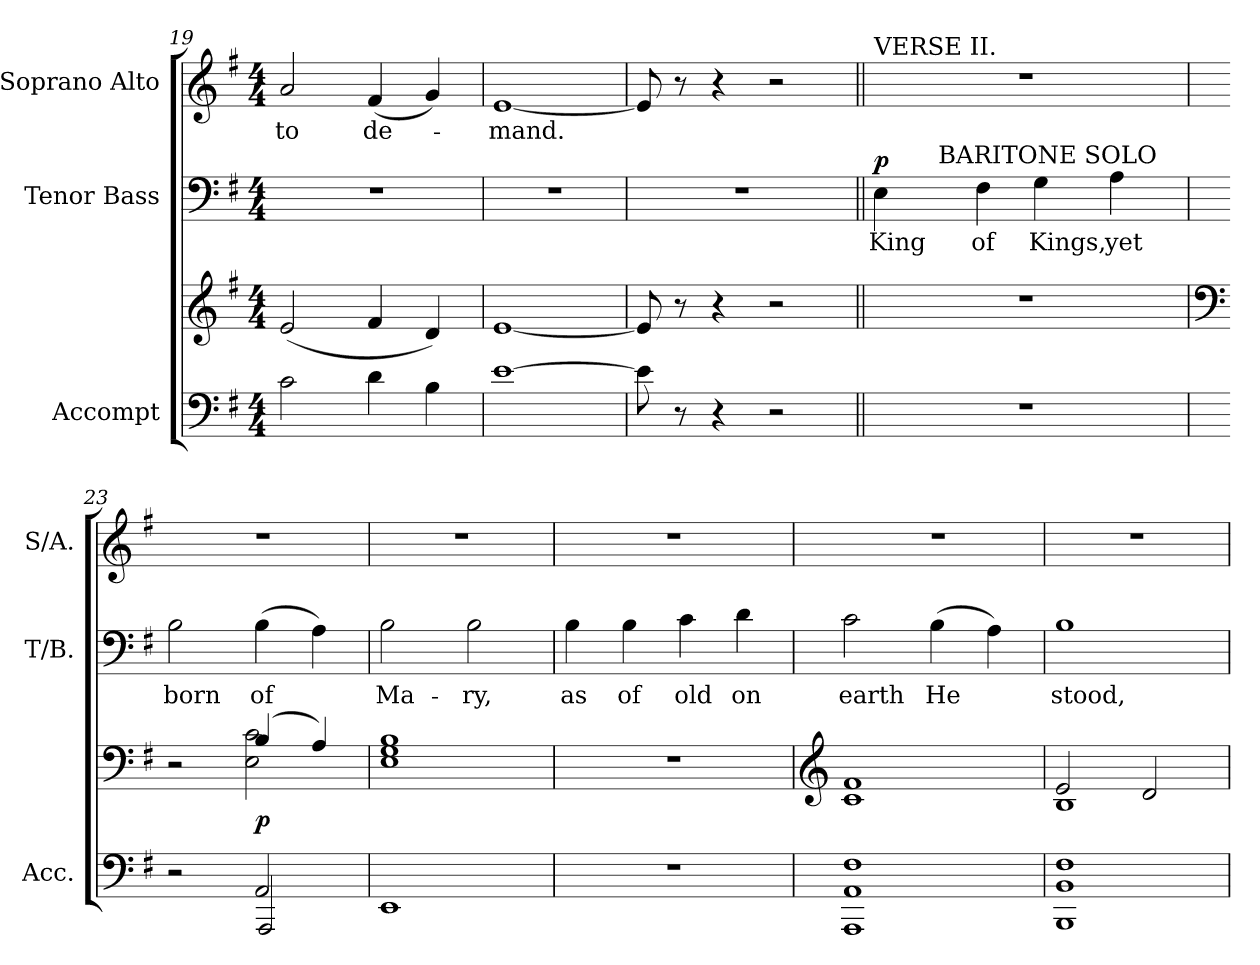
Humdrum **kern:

**kern	**kern	**dynam	**kern	**text	**dynam	**kern	**text
*part3	*part3	*part3	*part2	*part2	*part2	*part1	*part1
*staff4	*staff3	*staff3/4	*staff2	*staff2	*staff2	*staff1	*staff1
*I"Accompt	*	*	*I"Tenor Bass	*	*	*I"Soprano Alto	*
*I'Acc.	*	*	*I'T/B.	*	*	*I'S/A.	*
*clefF4	*clefG2	*	*clefF4	*	*	*clefG2	*
*k[f#]	*k[f#]	*	*k[f#]	*	*	*k[f#]	*
*G:	*G:	*	*G:	*	*	*G:	*
*M4/4	*M4/4	*	*M4/4	*	*	*M4/4	*
=19	=19	=19	=19	=19	=19	=19	=19
!	!	!	!	!	!	!	!LO:LY:b:color=#000000
2ci\	(2ei/	.	1r	.	.	2ai/	to
!	!	!	!	!	!	!	!LO:LY:b:color=#000000
4di\	4f#i/	.	.	.	.	(4f#i/	de-
4Bi\	4di/)	.	.	.	.	4gi/)	.
=20	=20	=20	=20	=20	=20	=20	=20
!	!	!	!	!	!	!	!LO:LY:b:color=#000000
[1ei	[1ei	.	1r	.	.	[1ei	-mand.
=21	=21	=21	=21	=21	=21	=21	=21
8ei\]	8ei/]	.	1r	.	.	8ei/]	.
8r	8r	.	.	.	.	8r	.
4r	4r	.	.	.	.	4r	.
2r	2r	.	.	.	.	2r	.
!!LO:PB:g=z
=22||	=22||	=22||	=22||	=22||	=22||	=22||	=22||
!	!	!	!	!	!	!LO:TX:a:t=VERSE II.	!
!	!	!	!	!LO:LY:b:color=#000000	!	!	!
*	*	*	*^	*	*	*	*
1r	1r	.	4Ei\	16ryy	King	p	1r	.
.	.	.	.	32ryy	.	.	.	.
.	.	.	.	64ryy	.	.	.	.
.	.	.	.	128ryy	.	.	.	.
.	.	.	.	256ryy	.	.	.	.
.	.	.	.	1024ryy	.	.	.	.
!	!	!	!	!LO:TX:a:t=BARITONE SOLO	!	!	!	!
.	.	.	.	2ryy	.	.	.	.
!	!	!	!	!	!LO:LY:b:color=#000000	!	!	!
.	.	.	4F#i\	.	of	.	.	.
!	!	!	!	!	!LO:LY:b:color=#000000	!	!	!
.	.	.	4Gi\	.	Kings,	.	.	.
.	.	.	.	4ryy	.	.	.	.
!	!	!	!	!	!LO:LY:b:color=#000000	!	!	!
.	.	.	4Ai\	.	yet	.	.	.
.	.	.	.	8ryy	.	.	.	.
.	.	.	.	512.ryy	.	.	.	.
*	*	*	*v	*v	*	*	*	*
=23	=23	=23	=23	=23	=23	=23	=23
*	*clefF4	*	*	*	*	*	*
*^	*^	*	*	*	*	*	*
*	*	*	*	*	*^	*	*	*	*
!	!	!	!	!	!	!	!LO:LY:b:color=#000000	!	!	!
*	*	*	*	*	*v	*v	*	*	*	*
2ryy	2r	2ryy	2r	.	2Bi\	born	.	1r	.
!	!	!	!	!	!	!LO:LY:b:color=#000000	!	!	!
2AAi/	2AAAi/	(4Bi/	2Ei\ 2ci	p	(4Bi\	of	.	.	.
.	.	4Ai/)	.	.	4Ai\)	.	.	.	.
*v	*v	*	*	*	*	*	*	*	*
*	*v	*v	*	*	*	*	*	*
=24	=24	=24	=24	=24	=24	=24	=24
!	!	!	!	!LO:LY:b:color=#000000	!	!	!
1EEi	1Ei 1Gi 1Bi	.	2Bi\	Ma-	.	1r	.
!	!	!	!	!LO:LY:b:color=#000000	!	!	!
.	.	.	2Bi\	-ry,	.	.	.
=25	=25	=25	=25	=25	=25	=25	=25
!	!	!	!	!LO:LY:b:color=#000000	!	!	!
1r	1r	.	4Bi\	as	.	1r	.
!	!	!	!	!LO:LY:b:color=#000000	!	!	!
.	.	.	4Bi\	of	.	.	.
!	!	!	!	!LO:LY:b:color=#000000	!	!	!
.	.	.	4ci\	old	.	.	.
!	!	!	!	!LO:LY:b:color=#000000	!	!	!
.	.	.	4di\	on	.	.	.
=26	=26	=26	=26	=26	=26	=26	=26
*	*clefG2	*	*	*	*	*	*
!	!	!	!	!LO:LY:b:color=#000000	!	!	!
1AAAi 1AAi 1F#i	1ci 1f#i	.	2ci\	earth	.	1r	.
!	!	!	!	!LO:LY:b:color=#000000	!	!	!
.	.	.	(4Bi\	He	.	.	.
.	.	.	4Ai\)	.	.	.	.
=27	=27	=27	=27	=27	=27	=27	=27
*	*^	*	*	*	*	*	*
!	!	!	!	!	!LO:LY:b:color=#000000	!	!	!
1BBBi 1BBi 1F#i	2ei/	1Bi	.	1Bi	stood,	.	1r	.
.	2di/	.	.	.	.	.	.	.
*	*v	*v	*	*	*	*	*	*
=	=	=	=	=	=	=	=
*-	*-	*-	*-	*-	*-	*-	*-
